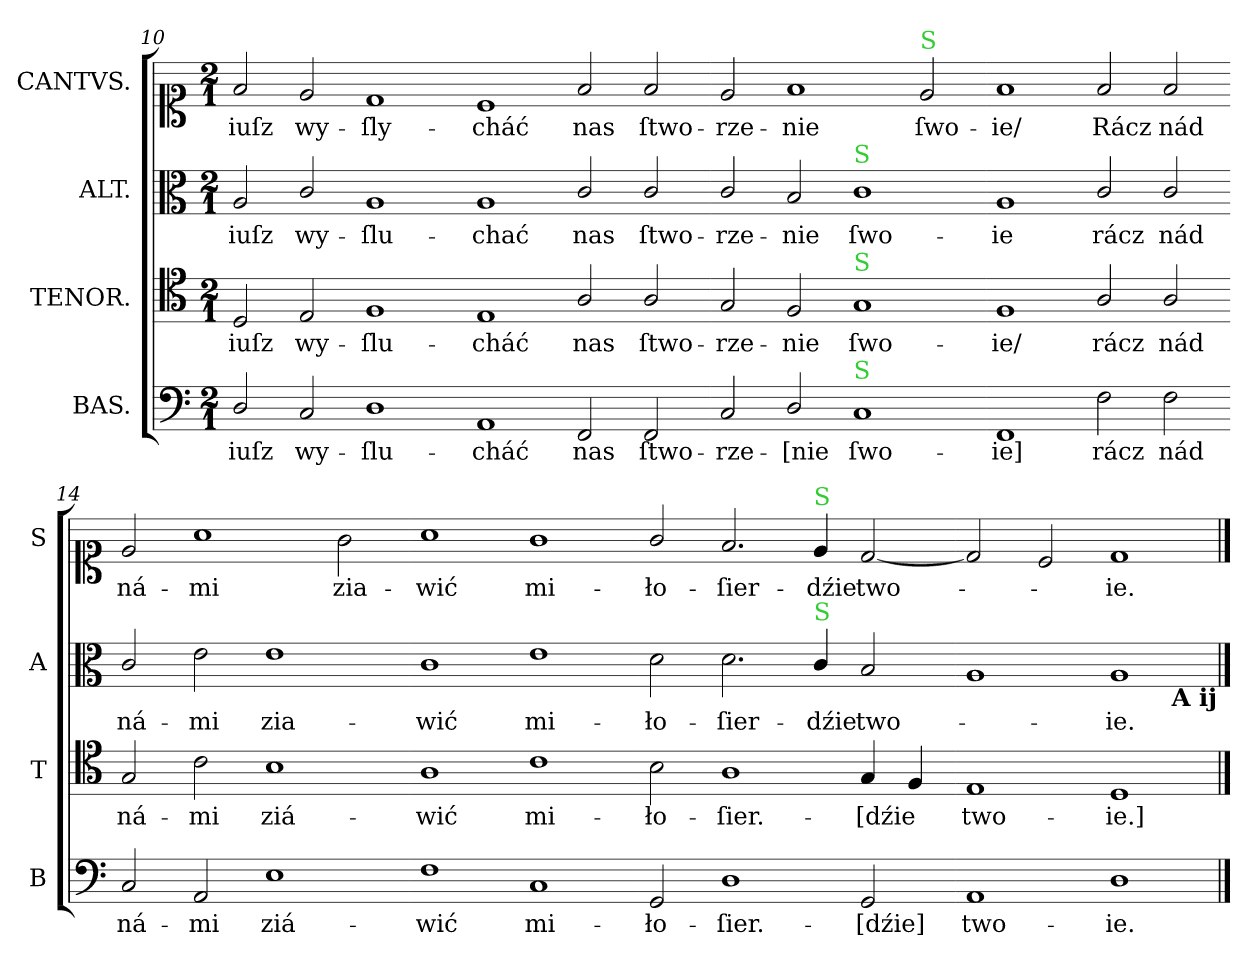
**kern	**text	**kern	**text	**kern	**text	**kern	**text
*part4	*part4	*part3	*part3	*part2	*part2	*part1	*part1
*staff4	*staff4	*staff3	*staff3	*staff2	*staff2	*staff1	*staff1
*I"BAS.	*	*I"TENOR.	*	*I"ALT.	*	*I"CANTVS.	*
*I'B	*	*I'T	*	*I'A	*	*I'S	*
*clefF4	*	*clefC4	*	*clefC3	*	*clefC1	*
*k[]	*	*k[]	*	*k[]	*	*k[]	*
*D:dor	*	*D:dor	*	*D:dor	*	*D:dor	*
*M2/1	*	*M2/1	*	*M2/1	*	*M2/1	*
=10	=10	=10	=10	=10	=10	=10	=10
2D/	iuſz	2D/	iuſz	2A/	iuſz	2f/	iuſz
2C/	wy-	2E/	wy-	2c/	wy-	2e/	wy-
1D	-ſlu-	1F	-ſlu-	1A	-ſlu-	1d	-ſly-
=11-	=11-	=11-	=11-	=11-	=11-	=11-	=11-
1AA	-cháć	1E	-cháć	1A	-chać	1c	-cháć
2FF/	nas	2A/	nas	2c/	nas	2f/	nas
2FF/	ſtwo-	2A/	ſtwo-	2c/	ſtwo-	2f/	ſtwo-
=12-	=12-	=12-	=12-	=12-	=12-	=12-	=12-
2C/	-rze-	2G/	-rze-	2c/	-rze-	2e/	-rze-
2D/	-[nie	2F/	-nie	2B/	-nie	1f	-nie
!	!	!	!	!LO:TX:a:color=limegreen:t=S	!	!	!
!	!	!LO:TX:a:color=limegreen:t=S	!	!	!	!	!
!LO:TX:a:color=limegreen:t=S	!	!	!	!	!	!	!
1C	ſwo-	1G	ſwo-	1c	ſwo-	.	.
!	!	!	!	!	!	!LO:TX:a:color=limegreen:t=S	!
.	.	.	.	.	.	2e/	ſwo-
=13-	=13-	=13-	=13-	=13-	=13-	=13-	=13-
1FF	-ie]	1F	-ie/	1A	-ie	1f	-ie/
2F\	rácz	2A/	rácz	2c/	rácz	2f/	Rácz
2F\	nád	2A/	nád	2c/	nád	2f/	nád
=14-	=14-	=14-	=14-	=14-	=14-	=14-	=14-
2C/	ná-	2G/	ná-	2c/	ná-	2e/	ná-
2AA/	-mi	2c\	-mi	2e\	-mi	1a	-mi
1E	ziá-	1B	ziá-	1e	zia-	.	.
.	.	.	.	.	.	2g\	zia-
=15-	=15-	=15-	=15-	=15-	=15-	=15-	=15-
1F	-wić	1A	-wić	1c	-wić	1a	-wić
1C	mi-	1c	mi-	1e	mi-	1g	mi-
=16-	=16-	=16-	=16-	=16-	=16-	=16-	=16-
2GG/	-ło-	2B\	-ło-	2d\	-ło-	2g/	-ło-
1D	-ſier.-	1A	-ſier.-	2.d\	-ſier-	2.f/	-ſier-
!	!	!	!	!	!	!LO:TX:a:color=limegreen:t=S	!
!	!	!	!	!LO:TX:a:color=limegreen:t=S	!	!	!
.	.	.	.	4c/	-dźie	4e/	-dźie
2GG/	-[dźie]	4G/	-[dźie	2B/	two-	[2d/	two-
.	.	4F/	.	.	.	.	.
=17-	=17-	=17-	=17-	=17-	=17-	=17-	=17-
1AA	two-	1E	two-	1A	.	2d/]	.
.	.	.	.	.	.	2c/	.
1D	-ie.	1D	-ie.]	1A	-ie.	1d	-ie.
!	!	!	!	!LO:TX:b:B:t=A ij	!	!	!
==	==	==	==	==	==	==	==
*-	*-	*-	*-	*-	*-	*-	*-
